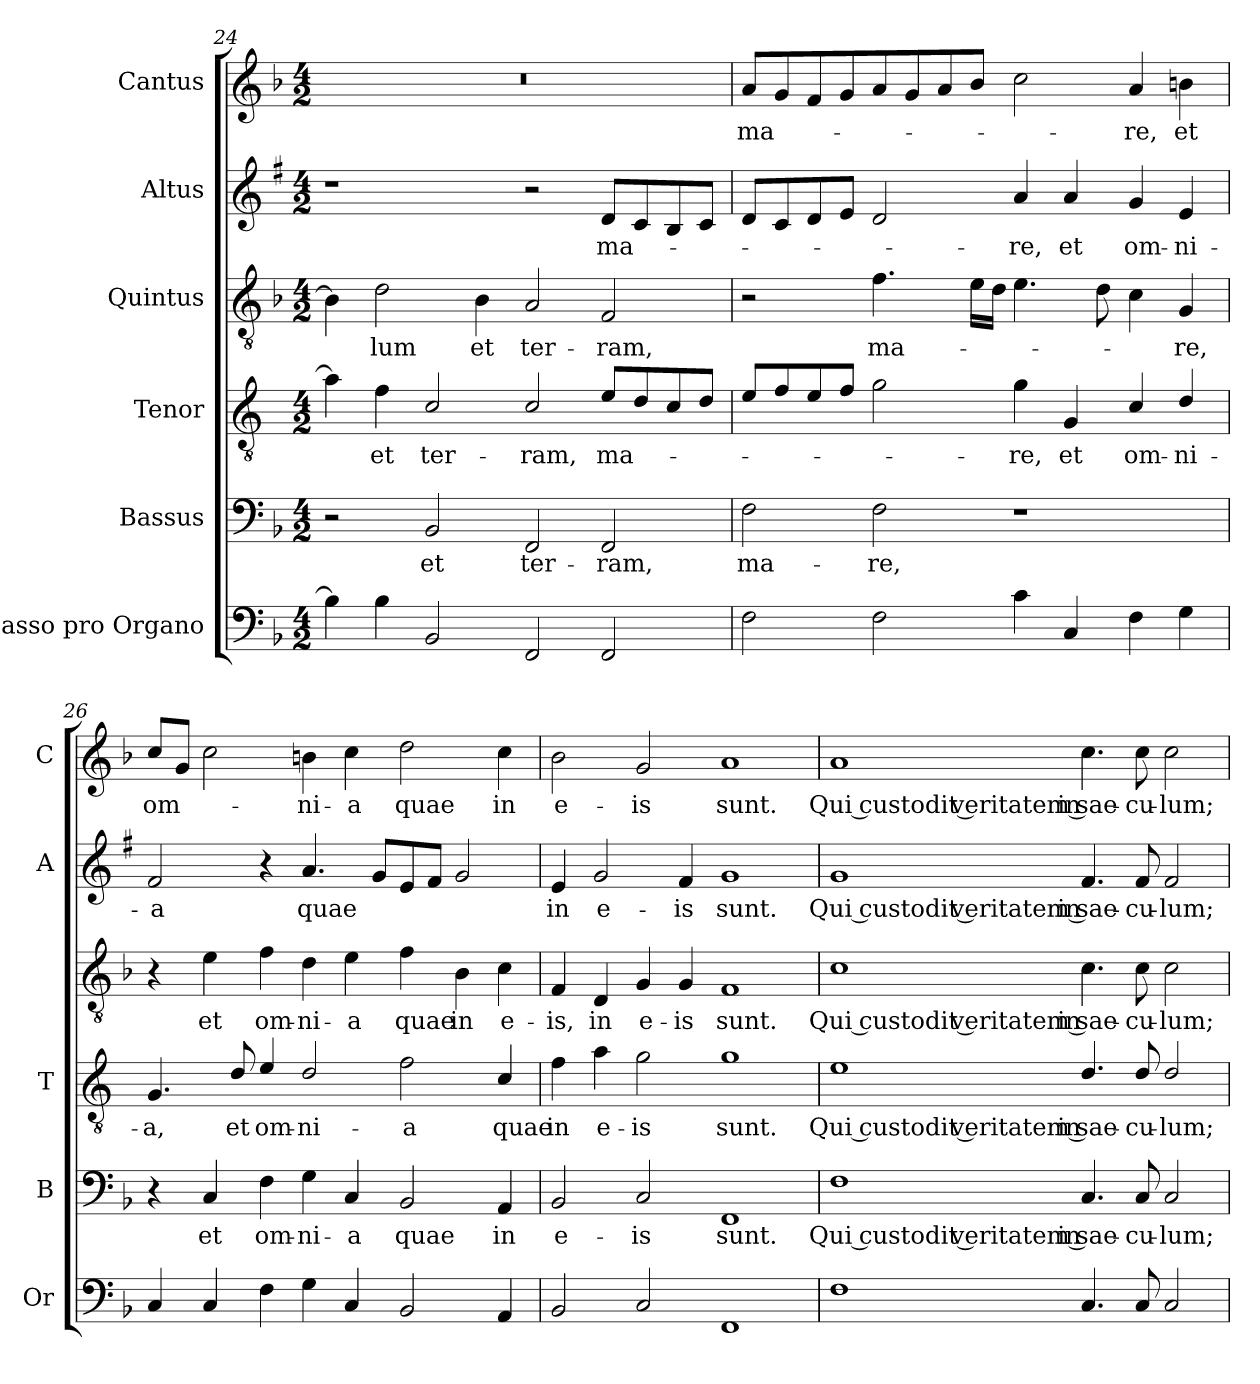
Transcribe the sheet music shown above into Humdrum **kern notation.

**kern	**kern	**text	**kern	**text	**kern	**text	**kern	**text	**kern	**text
*part6	*part5	*part5	*part4	*part4	*part3	*part3	*part2	*part2	*part1	*part1
*staff6	*staff5	*staff5	*staff4	*staff4	*staff3	*staff3	*staff2	*staff2	*staff1	*staff1
*I"Basso pro Organo	*I"Bassus	*	*I"Tenor	*	*I"Quintus	*	*I"Altus	*	*I"Cantus	*
*I'Or	*I'B	*	*I'T	*	*	*	*I'A	*	*I'C	*
*clefF4	*clefF4	*	*clefGv2	*	*clefGv2	*	*clefG2	*	*clefG2	*
*	*	*	*ITrd4c7	*	*	*	*ITrd1c2	*	*	*
*k[b-]	*k[b-]	*	*k[b-]	*	*k[b-]	*	*k[b-]	*	*k[b-]	*
*F:	*F:	*	*F:	*	*F:	*	*F:	*	*F:	*
*M4/2	*M4/2	*	*M4/2	*	*M4/2	*	*M4/2	*	*M4/2	*
=24	=24	=24	=24	=24	=24	=24	=24	=24	=24	=24
4B-\]	2r	.	4d\]	.	4B-\]	.	1r	.	0r	.
!	!	!	!	!LO:LY:b	!	!LO:LY:b	!	!	!	!
4B-\	.	.	4B-\	et	2d\	-lum	.	.	.	.
!	!	!LO:LY:b	!	!LO:LY:b	!	!	!	!	!	!
2BB-/	2BB-/	et	2F/	ter-	.	.	.	.	.	.
!	!	!	!	!	!	!LO:LY:b	!	!	!	!
.	.	.	.	.	4B-\	et	.	.	.	.
!	!	!LO:LY:b	!	!LO:LY:b	!	!LO:LY:b	!	!	!	!
2FF/	2FF/	ter-	2F/	-ram,	2A/	ter-	2r	.	.	.
!	!	!LO:LY:b	!	!LO:LY:b	!	!LO:LY:b	!	!LO:LY:b	!	!
2FF/	2FF/	-ram,	8A/L	ma-	2F/	-ram,	8c/L	ma-	.	.
.	.	.	8G/	.	.	.	8B-/	.	.	.
.	.	.	8F/	.	.	.	8A/	.	.	.
.	.	.	8G/J	.	.	.	8B-/J	.	.	.
!!LO:PB:g=z
=25	=25	=25	=25	=25	=25	=25	=25	=25	=25	=25
!	!	!LO:LY:b	!	!	!	!	!	!	!	!LO:LY:b
2F\	2F\	ma-	8A/L	.	2r	.	8c/L	.	8a/L	ma-
.	.	.	8B-/	.	.	.	8B-/	.	8g/	.
.	.	.	8A/	.	.	.	8c/	.	8f/	.
.	.	.	8B-/J	.	.	.	8d/J	.	8g/	.
!	!	!LO:LY:b	!	!	!	!LO:LY:b	!	!	!	!
2F\	2F\	-re,	2c\	.	4.f\	ma-	2c/	.	8a/	.
.	.	.	.	.	.	.	.	.	8g/	.
.	.	.	.	.	.	.	.	.	8a/	.
.	.	.	.	.	16e\LL	.	.	.	8b-/J	.
.	.	.	.	.	16d\JJ	.	.	.	.	.
!	!	!	!	!LO:LY:b	!	!	!	!LO:LY:b	!	!
4c\	1r	.	4c\	-re,	4.e\	.	4g/	-re,	2cc\	.
!	!	!	!	!LO:LY:b	!	!	!	!LO:LY:b	!	!
4C/	.	.	4C/	et	.	.	4g/	et	.	.
.	.	.	.	.	8d\	.	.	.	.	.
!	!	!	!	!LO:LY:b	!	!	!	!LO:LY:b	!	!LO:LY:b
4F\	.	.	4F/	om-	4c\	.	4f/	om-	4a/	-re,
!	!	!	!	!LO:LY:b	!	!LO:LY:b	!	!LO:LY:b	!	!LO:LY:b
4G\	.	.	4G/	-ni-	4G/	-re,	4d/	-ni-	4bn\	et
=26	=26	=26	=26	=26	=26	=26	=26	=26	=26	=26
!	!	!	!	!LO:LY:b	!	!	!	!LO:LY:b	!	!LO:LY:b
4C/	4r	.	4.C/	-a,	4r	.	2e/	-a	8cc/L	om-
.	.	.	.	.	.	.	.	.	8g/J	.
!	!	!LO:LY:b	!	!	!	!LO:LY:b	!	!	!	!
4C/	4C/	et	.	.	4e\	et	.	.	2cc\	.
!	!	!	!	!LO:LY:b	!	!	!	!	!	!
.	.	.	8G/	et	.	.	.	.	.	.
!	!	!LO:LY:b	!	!LO:LY:b	!	!LO:LY:b	!	!	!	!
4F\	4F\	om-	4A/	om-	4f\	om-	4r	.	.	.
!	!	!LO:LY:b	!	!LO:LY:b	!	!LO:LY:b	!	!LO:LY:b	!	!LO:LY:b
4G\	4G\	-ni-	2G/	-ni-	4d\	-ni-	4.g/	quae	4bn\	-ni-
!	!	!LO:LY:b	!	!	!	!LO:LY:b	!	!	!	!LO:LY:b
4C/	4C/	-a	.	.	4e\	-a	.	.	4cc\	-a
.	.	.	.	.	.	.	8f/L	.	.	.
!	!	!LO:LY:b	!	!LO:LY:b	!	!LO:LY:b	!	!	!	!LO:LY:b
2BB-/	2BB-/	quae	2B-\	-a	4f\	quae	8d/	.	2dd\	quae
.	.	.	.	.	.	.	8e/J	.	.	.
!	!	!	!	!	!	!LO:LY:b	!	!	!	!
.	.	.	.	.	4B-\	in	2f/	.	.	.
!	!	!LO:LY:b	!	!LO:LY:b	!	!LO:LY:b	!	!	!	!LO:LY:b
4AA/	4AA/	in	4F/	quae	4c\	e-	.	.	4cc\	in
=27	=27	=27	=27	=27	=27	=27	=27	=27	=27	=27
!	!	!LO:LY:b	!	!LO:LY:b	!	!LO:LY:b	!	!LO:LY:b	!	!LO:LY:b
2BB-/	2BB-/	e-	4B-\	in	4F/	-is,	4d/	in	2b-\	e-
!	!	!	!	!LO:LY:b	!	!LO:LY:b	!	!LO:LY:b	!	!
.	.	.	4d\	e-	4D/	in	2f/	e-	.	.
!	!	!LO:LY:b	!	!LO:LY:b	!	!LO:LY:b	!	!	!	!LO:LY:b
2C/	2C/	-is	2c\	-is	4G/	e-	.	.	2g/	-is
!	!	!	!	!	!	!LO:LY:b	!	!LO:LY:b	!	!
.	.	.	.	.	4G/	-is	4e/	-is	.	.
!	!	!LO:LY:b	!	!LO:LY:b	!	!LO:LY:b	!	!LO:LY:b	!	!LO:LY:b
1FF	1FF	sunt.	1c	sunt.	1F	sunt.	1f	sunt.	1a	sunt.
!!LO:LB:g=z
=28	=28	=28	=28	=28	=28	=28	=28	=28	=28	=28
!	!	!LO:LY:b	!	!LO:LY:b	!	!LO:LY:b	!	!LO:LY:b	!	!LO:LY:b
1F	1F	Qui custodit veritatem in	1A	Qui custodit veritatem in	1c	Qui custodit veritatem in	1f	Qui custodit veritatem in	1a	Qui custodit veritatem in
!	!	!LO:LY:b	!	!LO:LY:b	!	!LO:LY:b	!	!LO:LY:b	!	!LO:LY:b
4.C/	4.C/	sae-	4.G/	sae-	4.c\	sae-	4.e/	sae-	4.cc\	sae-
!	!	!LO:LY:b	!	!LO:LY:b	!	!LO:LY:b	!	!LO:LY:b	!	!LO:LY:b
8C/	8C/	-cu-	8G/	-cu-	8c\	-cu-	8e/	-cu-	8cc\	-cu-
!	!	!LO:LY:b	!	!LO:LY:b	!	!LO:LY:b	!	!LO:LY:b	!	!LO:LY:b
2C/	2C/	-lum;	2G/	-lum;	2c\	-lum;	2e/	-lum;	2cc\	-lum;
=	=	=	=	=	=	=	=	=	=	=
*-	*-	*-	*-	*-	*-	*-	*-	*-	*-	*-
